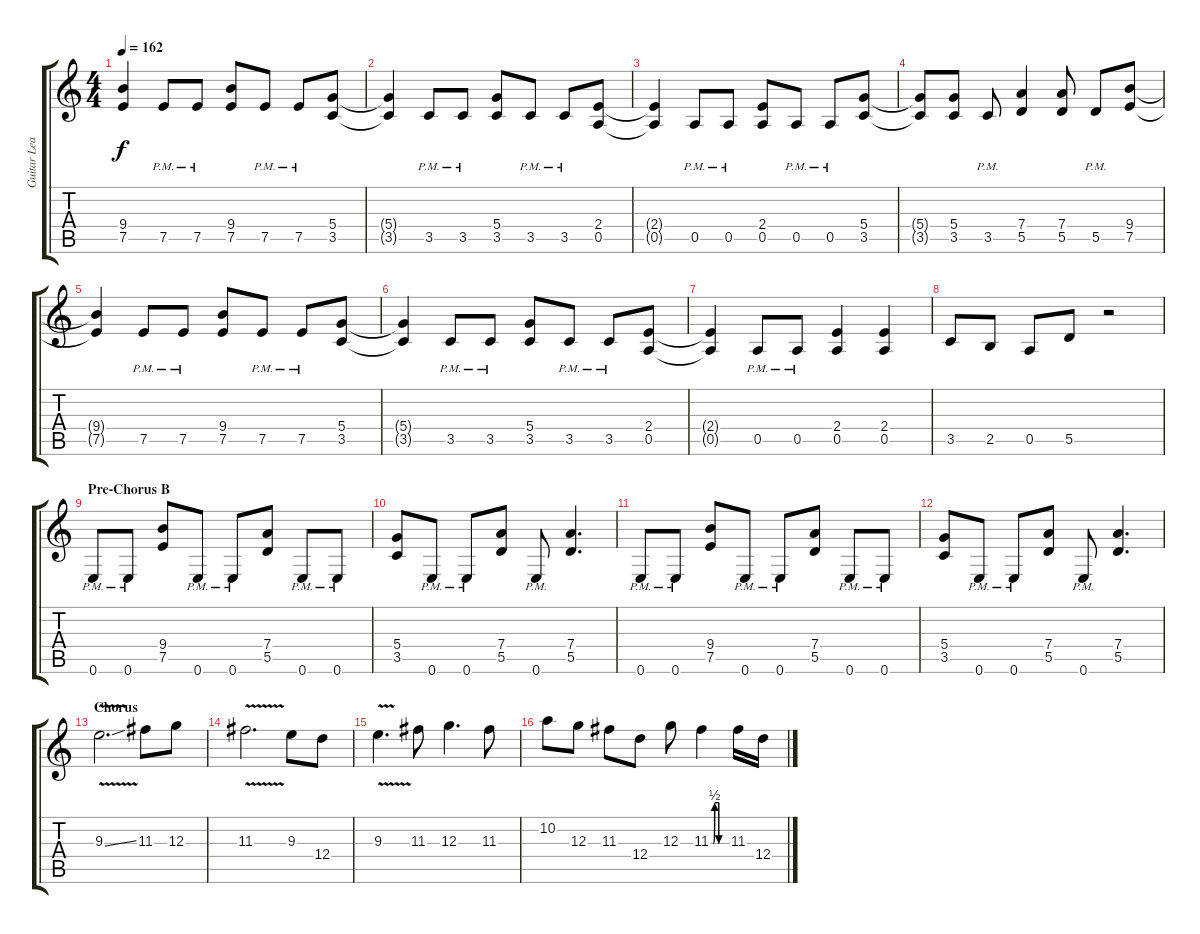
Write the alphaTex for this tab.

\track ("Guitar Lead" "Guitar Lea") {instrument distortionguitar}
\staff {score tabs}
\tuning (E4 B3 G3 D3 A2 E2) {hide}
\ts (4 4)
\tempo 162
\clef g2
\ks c
(9.4{t} 7.5{t}).4{dy f} 7.5{pm}.8 7.5{pm}.8 (9.4 7.5).8 7.5{pm}.8 7.5{pm}.8 (5.4 3.5).8 |
(5.4{t} 3.5{t}).4 3.5{pm}.8 3.5{pm}.8 (5.4 3.5).8 3.5{pm}.8 3.5{pm}.8 (2.4 0.5).8 |
(2.4{t} 0.5{t}).4 0.5{pm}.8 0.5{pm}.8 (2.4 0.5).8 0.5{pm}.8 0.5{pm}.8 (5.4 3.5).8 |
(5.4{t} 3.5{t}).8 (5.4 3.5).8 3.5{pm}.8 (7.4 5.5).4 (7.4 5.5).8 5.5{pm}.8 (9.4 7.5).8 |
(9.4{t} 7.5{t}).4 7.5{pm}.8 7.5{pm}.8 (9.4 7.5).8 7.5{pm}.8 7.5{pm}.8 (5.4 3.5).8 |
(5.4{t} 3.5{t}).4 3.5{pm}.8 3.5{pm}.8 (5.4 3.5).8 3.5{pm}.8 3.5{pm}.8 (2.4 0.5).8 |
(2.4{t} 0.5{t}).4 0.5{pm}.8 0.5{pm}.8 (2.4 0.5).4 (2.4 0.5).4 |
3.5.8 2.5.8 0.5.8 5.5.8 r.2 |
\section ("" "Pre-Chorus B")
0.6{pm}.8 0.6{pm}.8 (9.4 7.5).8 0.6{pm}.8 0.6{pm}.8 (7.4 5.5).8 0.6{pm}.8 0.6{pm}.8 |
(5.4 3.5).8 0.6{pm}.8 0.6{pm}.8 (7.4 5.5).8 0.6{pm}.8 (7.4 5.5).4{d} |
0.6{pm}.8 0.6{pm}.8 (9.4 7.5).8 0.6{pm}.8 0.6{pm}.8 (7.4 5.5).8 0.6{pm}.8 0.6{pm}.8 |
(5.4 3.5).8 0.6{pm}.8 0.6{pm}.8 (7.4 5.5).8 0.6{pm}.8 (7.4 5.5).4{d} |
\section ("" "Chorus")
9.3{v ss}.2{d} 11.3.8 12.3.8 |
11.3{v}.2{d} 9.3.8 12.4.8 |
9.3{v}.4{d} 11.3.8 12.3.4{d} 11.3.8 |
10.2.8 12.3.8 11.3.8 12.4.8 12.3.8 11.3{be (custom 0 0 10 0 15 2 30 2 30 0 60 0)}.4 11.3.16 12.4.16
